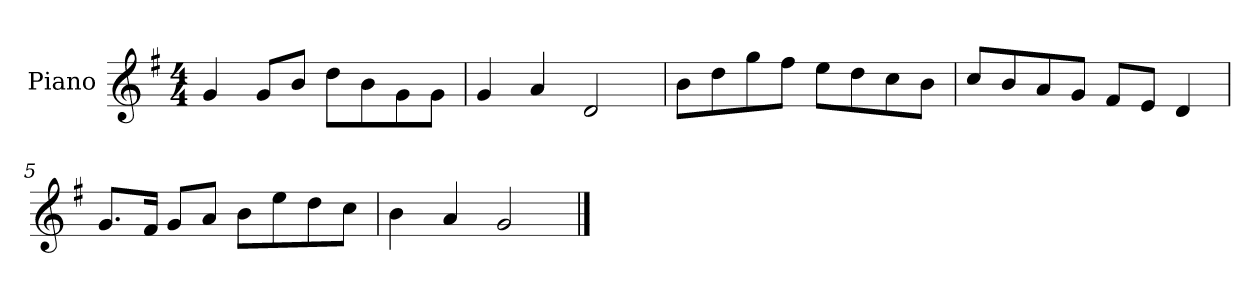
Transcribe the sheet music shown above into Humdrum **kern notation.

**kern
*part1
*staff1
*I"Piano
*I'Pno.
*clefG2
*k[f#]
*M4/4
=1
4g/
8g/L
8b/J
8dd\L
8b\
8g\
8g\J
=2
4g/
4a/
2d/
=3
8b\L
8dd\
8gg\
8ff#\J
8ee\L
8dd\
8cc\
8b\J
=4
8cc/L
8b/
8a/
8g/J
8f#/L
8e/J
4d/
=5
8.g/L
16f#/Jk
8g/L
8a/J
8b\L
8ee\
8dd\
8cc\J
=6
4b\
4a/
2g/
==
*-
